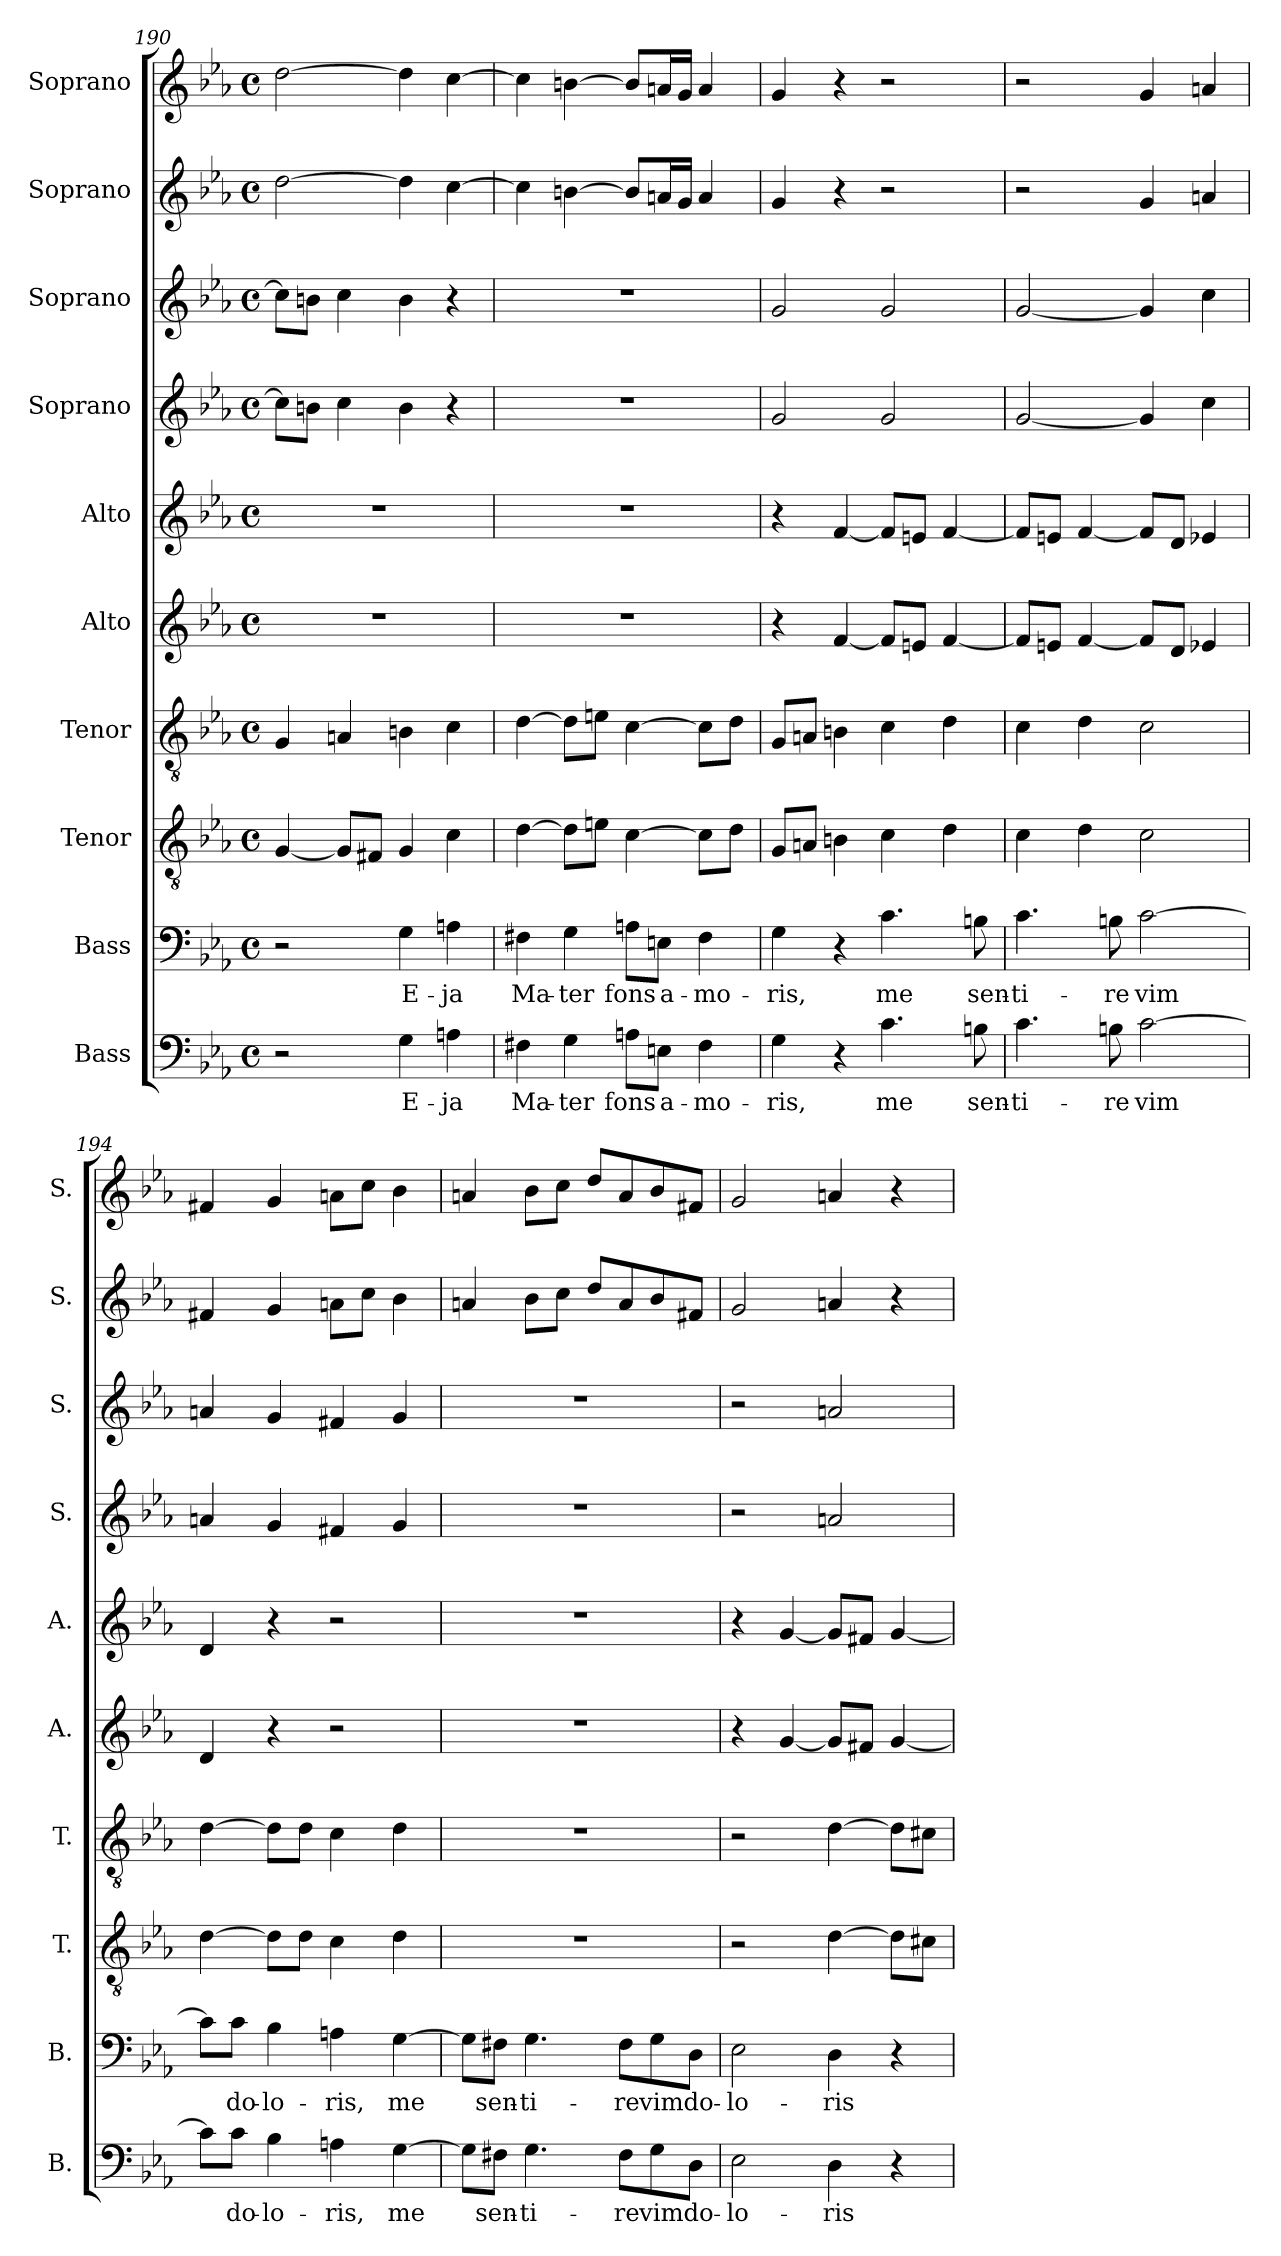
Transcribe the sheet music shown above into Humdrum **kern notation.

**kern	**text	**kern	**text	**kern	**kern	**kern	**kern	**kern	**kern	**kern	**kern
*part10	*part10	*part9	*part9	*part8	*part7	*part6	*part5	*part4	*part3	*part2	*part1
*staff10	*staff10	*staff9	*staff9	*staff8	*staff7	*staff6	*staff5	*staff4	*staff3	*staff2	*staff1
*I"Bass	*	*I"Bass	*	*I"Tenor	*I"Tenor	*I"Alto	*I"Alto	*I"Soprano	*I"Soprano	*I"Soprano	*I"Soprano
*I'B.	*	*I'B.	*	*I'T.	*I'T.	*I'A.	*I'A.	*I'S.	*I'S.	*I'S.	*I'S.
*clefF4	*	*clefF4	*	*clefGv2	*clefGv2	*clefG2	*clefG2	*clefG2	*clefG2	*clefG2	*clefG2
*k[b-e-a-]	*	*k[b-e-a-]	*	*k[b-e-a-]	*k[b-e-a-]	*k[b-e-a-]	*k[b-e-a-]	*k[b-e-a-]	*k[b-e-a-]	*k[b-e-a-]	*k[b-e-a-]
*M4/4	*	*M4/4	*	*M4/4	*M4/4	*M4/4	*M4/4	*M4/4	*M4/4	*M4/4	*M4/4
*met(c)	*	*met(c)	*	*met(c)	*met(c)	*met(c)	*met(c)	*met(c)	*met(c)	*met(c)	*met(c)
=190	=190	=190	=190	=190	=190	=190	=190	=190	=190	=190	=190
2r	.	2r	.	[4G/	4G/	1r	1r	8cc\L]	8cc\L]	[2dd\	[2dd\
.	.	.	.	.	.	.	.	8bn\J	8bn\J	.	.
.	.	.	.	8G/L]	4An/	.	.	4cc\	4cc\	.	.
.	.	.	.	8F#X/J	.	.	.	.	.	.	.
4G\	E-	4G\	E-	4G/	4Bn\	.	.	4b\	4b\	4dd\]	4dd\]
4An\	-ja	4An\	-ja	4c\	4c\	.	.	4r	4r	[4cc\	[4cc\
=191	=191	=191	=191	=191	=191	=191	=191	=191	=191	=191	=191
4F#X\	Ma-	4F#X\	Ma-	[4d\	[4d\	1r	1r	1r	1r	4cc\]	4cc\]
4G\	-ter	4G\	-ter	8d\L]	8d\L]	.	.	.	.	[4bn\	[4bn\
.	.	.	.	8en\J	8en\J	.	.	.	.	.	.
8An\L	fons	8An\L	fons	[4c\	[4c\	.	.	.	.	8b/L]	8b/L]
8En\J	a-	8En\J	a-	.	.	.	.	.	.	16an/L	16an/L
.	.	.	.	.	.	.	.	.	.	16g/JJ	16g/JJ
4F#\	-mo-	4F#\	-mo-	8c\L]	8c\L]	.	.	.	.	4a/	4a/
.	.	.	.	8d\J	8d\J	.	.	.	.	.	.
!!LO:PB:g=z
=192	=192	=192	=192	=192	=192	=192	=192	=192	=192	=192	=192
4G\	-ris,	4G\	-ris,	8G/L	8G/L	4r	4r	2g/	2g/	4g/	4g/
.	.	.	.	8An/J	8An/J	.	.	.	.	.	.
4r	.	4r	.	4Bn\	4Bn\	[4f/	[4f/	.	.	4r	4r
4.c\	me	4.c\	me	4c\	4c\	8f/L]	8f/L]	2g/	2g/	2r	2r
.	.	.	.	.	.	8en/J	8en/J	.	.	.	.
.	.	.	.	4d\	4d\	[4f/	[4f/	.	.	.	.
8Bn\	sen-	8Bn\	sen-	.	.	.	.	.	.	.	.
=193	=193	=193	=193	=193	=193	=193	=193	=193	=193	=193	=193
4.c\	-ti-	4.c\	-ti-	4c\	4c\	8f/L]	8f/L]	[2g/	[2g/	2r	2r
.	.	.	.	.	.	8en/J	8en/J	.	.	.	.
.	.	.	.	4d\	4d\	[4f/	[4f/	.	.	.	.
8Bn\	-re	8Bn\	-re	.	.	.	.	.	.	.	.
[2c\	vim	[2c\	vim	2c\	2c\	8f/L]	8f/L]	4g/]	4g/]	4g/	4g/
.	.	.	.	.	.	8d/J	8d/J	.	.	.	.
.	.	.	.	.	.	4e-X/	4e-X/	4cc\	4cc\	4an/	4an/
=194	=194	=194	=194	=194	=194	=194	=194	=194	=194	=194	=194
8c\L]	.	8c\L]	.	[4d\	[4d\	4d/	4d/	4an/	4an/	4f#X/	4f#X/
8c\J	do-	8c\J	do-	.	.	.	.	.	.	.	.
4B-\	-lo-	4B-\	-lo-	8d\L]	8d\L]	4r	4r	4g/	4g/	4g/	4g/
.	.	.	.	8d\J	8d\J	.	.	.	.	.	.
4An\	-ris,	4An\	-ris,	4c\	4c\	2r	2r	4f#X/	4f#X/	8an\L	8an\L
.	.	.	.	.	.	.	.	.	.	8cc\J	8cc\J
[4G\	me	[4G\	me	4d\	4d\	.	.	4g/	4g/	4b-\	4b-\
=195	=195	=195	=195	=195	=195	=195	=195	=195	=195	=195	=195
8G\L]	.	8G\L]	.	1r	1r	1r	1r	1r	1r	4an/	4an/
8F#X\J	sen-	8F#X\J	sen-	.	.	.	.	.	.	.	.
4.G\	-ti-	4.G\	-ti-	.	.	.	.	.	.	8b-\L	8b-\L
.	.	.	.	.	.	.	.	.	.	8cc\J	8cc\J
.	.	.	.	.	.	.	.	.	.	8dd/L	8dd/L
8F#\L	-re	8F#\L	-re	.	.	.	.	.	.	8a/	8a/
8G\	vim	8G\	vim	.	.	.	.	.	.	8b-/	8b-/
8D\J	do-	8D\J	do-	.	.	.	.	.	.	8f#X/J	8f#X/J
!!LO:PB:g=z
=196	=196	=196	=196	=196	=196	=196	=196	=196	=196	=196	=196
2E-\	-lo-	2E-\	-lo-	2r	2r	4r	4r	2r	2r	2g/	2g/
.	.	.	.	.	.	[4g/	[4g/	.	.	.	.
4D\	-ris	4D\	-ris	[4d\	[4d\	8g/L]	8g/L]	2an/	2an/	4an/	4an/
.	.	.	.	.	.	8f#X/J	8f#X/J	.	.	.	.
4r	.	4r	.	8d\L]	8d\L]	[4g/	[4g/	.	.	4r	4r
.	.	.	.	8c#X\J	8c#X\J	.	.	.	.	.	.
=	=	=	=	=	=	=	=	=	=	=	=
*-	*-	*-	*-	*-	*-	*-	*-	*-	*-	*-	*-
